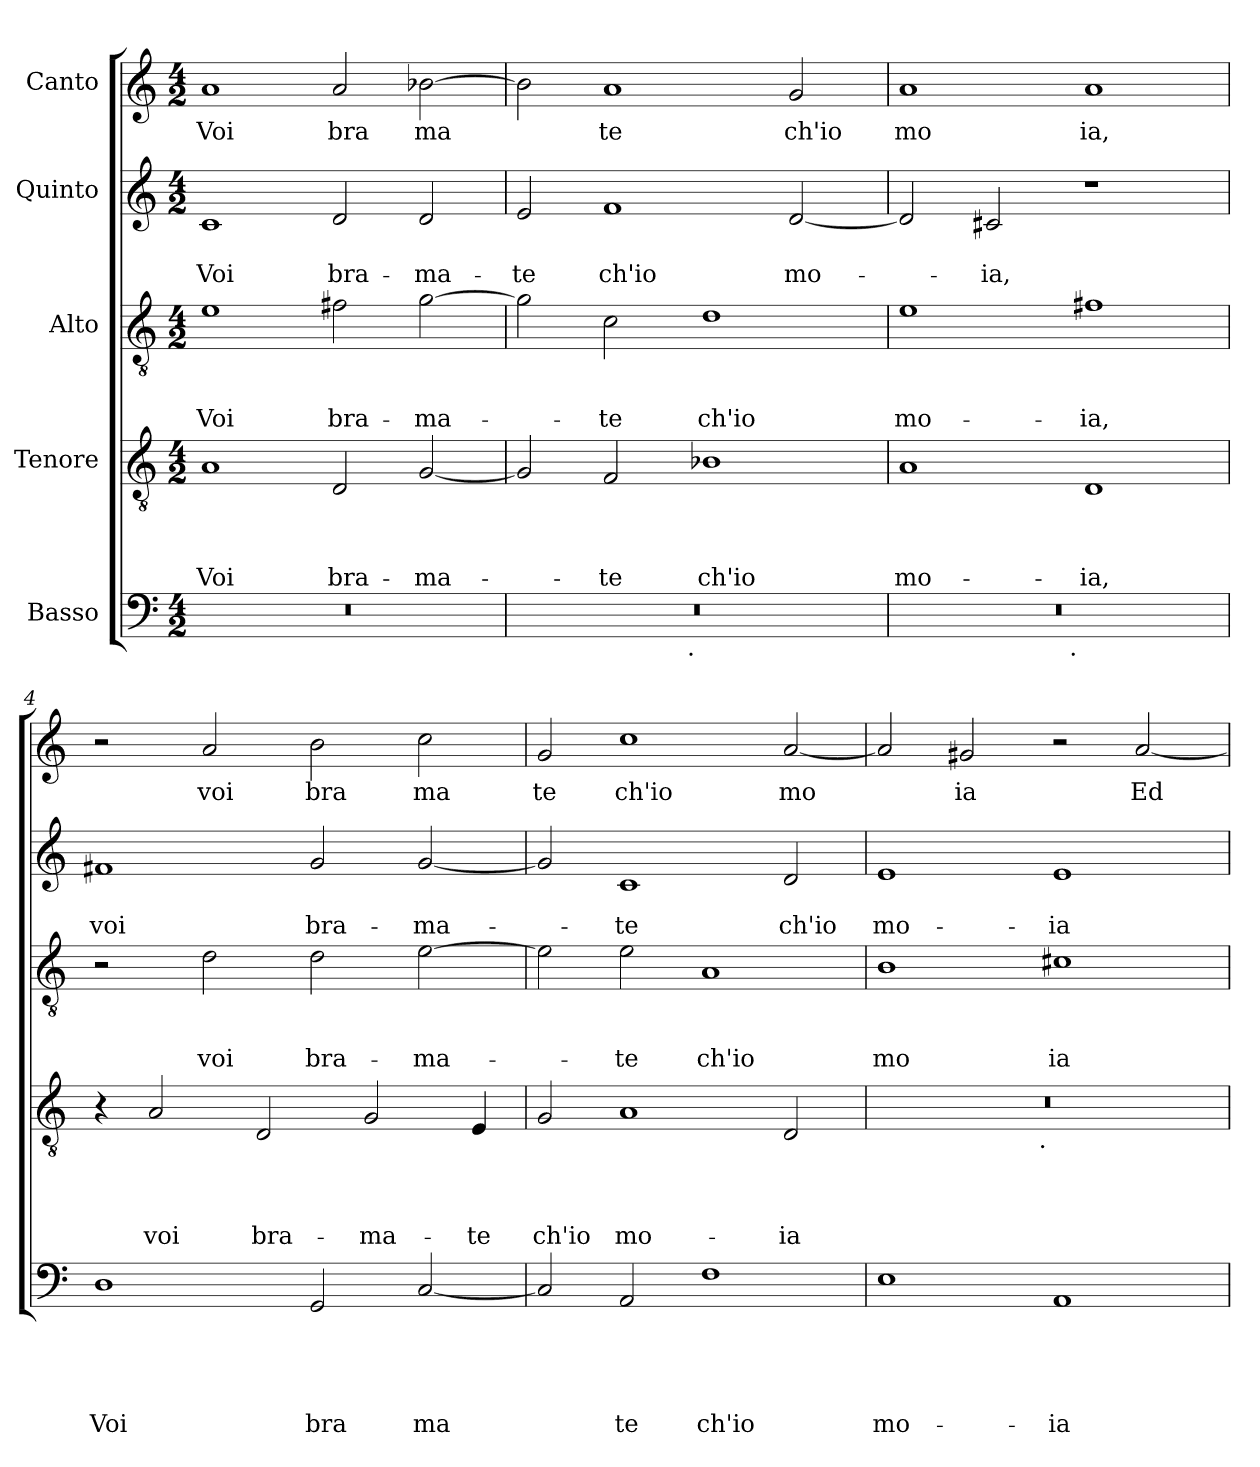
**kern	**text	**text	**text	**text	**text	**kern	**text	**text	**text	**text	**kern	**text	**text	**text	**kern	**text	**text	**kern	**text
*part5	*part5	*part5	*part5	*part5	*part5	*part4	*part4	*part4	*part4	*part4	*part3	*part3	*part3	*part3	*part2	*part2	*part2	*part1	*part1
*staff5	*staff5	*staff5	*staff5	*staff5	*staff5	*staff4	*staff4	*staff4	*staff4	*staff4	*staff3	*staff3	*staff3	*staff3	*staff2	*staff2	*staff2	*staff1	*staff1
*I"Basso	*	*	*	*	*	*I"Tenore	*	*	*	*	*I"Alto	*	*	*	*I"Quinto	*	*	*I"Canto	*
*clefF4	*	*	*	*	*	*clefGv2	*	*	*	*	*clefGv2	*	*	*	*clefG2	*	*	*clefG2	*
*k[]	*	*	*	*	*	*k[]	*	*	*	*	*k[]	*	*	*	*k[]	*	*	*k[]	*
*C:	*	*	*	*	*	*C:	*	*	*	*	*C:	*	*	*	*C:	*	*	*C:	*
*M4/2	*	*	*	*	*	*M4/2	*	*	*	*	*M4/2	*	*	*	*M4/2	*	*	*M4/2	*
=1	=1	=1	=1	=1	=1	=1	=1	=1	=1	=1	=1	=1	=1	=1	=1	=1	=1	=1	=1
!	!	!	!	!	!	!	!	!	!	!LO:LY:b	!	!	!	!LO:LY:b	!	!	!LO:LY:b	!	!LO:LY:b
0r	.	.	.	.	.	1A	.	.	.	Voi	1e	.	.	Voi	1c	.	Voi	1a	Voi
!	!	!	!	!	!	!	!	!	!	!LO:LY:b	!	!	!	!LO:LY:b	!	!	!LO:LY:b	!	!LO:LY:b
.	.	.	.	.	.	2D/	.	.	.	bra-	2f#X\	.	.	bra-	2d/	.	bra-	2a/	bra
!	!	!	!	!	!	!	!	!	!	!LO:LY:b	!	!	!	!LO:LY:b	!	!	!LO:LY:b	!	!LO:LY:b
.	.	.	.	.	.	[<2G/	.	.	.	-ma-	[>2g\	.	.	-ma-	2d/	.	-ma-	[>2b-X\	ma
=2	=2	=2	=2	=2	=2	=2	=2	=2	=2	=2	=2	=2	=2	=2	=2	=2	=2	=2	=2
!	!	!	!	!	!	!	!	!	!	!	!	!	!	!	!	!	!LO:LY:b	!	!
*^	*	*	*	*	*	*	*	*	*	*	*	*	*	*	*	*	*	*	*
0r	2ryy	.	.	.	.	.	2G/]	.	.	.	.	2g\]	.	.	.	2e/	.	-te	2b-\]	.
!	!	!	!	!	!	!	!	!	!	!	!LO:LY:b	!	!	!	!LO:LY:b	!	!	!LO:LY:b	!	!LO:LY:b
.	4...ryy	.	.	.	.	.	2F/	.	.	.	-te	2c\	.	.	-te	1f	.	ch'io	1a	te
!	!LO:TX:b:t=.	!	!	!	!	!	!	!	!	!	!	!	!	!	!	!	!	!	!	!
.	1ryy	.	.	.	.	.	.	.	.	.	.	.	.	.	.	.	.	.	.	.
!	!	!	!	!	!	!	!	!	!	!	!LO:LY:b	!	!	!	!LO:LY:b	!	!	!	!	!
.	.	.	.	.	.	.	1B-X	.	.	.	ch'io	1d	.	.	ch'io	.	.	.	.	.
!	!	!	!	!	!	!	!	!	!	!	!	!	!	!	!	!	!	!LO:LY:b	!	!LO:LY:b
.	.	.	.	.	.	.	.	.	.	.	.	.	.	.	.	[<2d/	.	mo-	2g/	ch'io
.	32ryy	.	.	.	.	.	.	.	.	.	.	.	.	.	.	.	.	.	.	.
=3	=3	=3	=3	=3	=3	=3	=3	=3	=3	=3	=3	=3	=3	=3	=3	=3	=3	=3	=3	=3
!	!	!	!	!	!	!	!	!	!	!	!LO:LY:b	!	!	!	!LO:LY:b	!	!	!	!	!LO:LY:b
0r	2ryy	.	.	.	.	.	1A	.	.	.	mo-	1e	.	.	mo-	2d/]	.	.	1a	mo
!	!	!	!	!	!	!	!	!	!	!	!	!	!	!	!	!	!	!LO:LY:b	!	!
.	4...ryy	.	.	.	.	.	.	.	.	.	.	.	.	.	.	2c#X/	.	-ia,	.	.
!	!LO:TX:b:t=.	!	!	!	!	!	!	!	!	!	!	!	!	!	!	!	!	!	!	!
.	1ryy	.	.	.	.	.	.	.	.	.	.	.	.	.	.	.	.	.	.	.
!	!	!	!	!	!	!	!	!	!	!	!LO:LY:b	!	!	!	!LO:LY:b	!	!	!	!	!LO:LY:b
.	.	.	.	.	.	.	1D	.	.	.	-ia,	1f#X	.	.	-ia,	1r	.	.	1a	ia,
.	32ryy	.	.	.	.	.	.	.	.	.	.	.	.	.	.	.	.	.	.	.
=4	=4	=4	=4	=4	=4	=4	=4	=4	=4	=4	=4	=4	=4	=4	=4	=4	=4	=4	=4	=4
!	!	!	!	!	!	!LO:LY:b	!	!	!	!	!	!	!	!	!	!	!	!LO:LY:b	!	!
*v	*v	*	*	*	*	*	*	*	*	*	*	*	*	*	*	*	*	*	*	*
1D	.	.	.	.	Voi	4r	.	.	.	.	2r	.	.	.	1f#X	.	voi	2r	.
!	!	!	!	!	!	!	!	!	!	!LO:LY:b	!	!	!	!	!	!	!	!	!
.	.	.	.	.	.	2A/	.	.	.	voi	.	.	.	.	.	.	.	.	.
!	!	!	!	!	!	!	!	!	!	!	!	!	!	!LO:LY:b	!	!	!	!	!LO:LY:b
.	.	.	.	.	.	.	.	.	.	.	2d\	.	.	voi	.	.	.	2a/	voi
!	!	!	!	!	!	!	!	!	!	!LO:LY:b	!	!	!	!	!	!	!	!	!
.	.	.	.	.	.	2D/	.	.	.	bra-	.	.	.	.	.	.	.	.	.
!	!	!	!	!	!LO:LY:b	!	!	!	!	!	!	!	!	!LO:LY:b	!	!	!LO:LY:b	!	!LO:LY:b
2GG/	.	.	.	.	bra	.	.	.	.	.	2d\	.	.	bra-	2g/	.	bra-	2b\	bra
!	!	!	!	!	!	!	!	!	!	!LO:LY:b	!	!	!	!	!	!	!	!	!
.	.	.	.	.	.	2G/	.	.	.	-ma-	.	.	.	.	.	.	.	.	.
!	!	!	!	!	!LO:LY:b	!	!	!	!	!	!	!	!	!LO:LY:b	!	!	!LO:LY:b	!	!LO:LY:b
[<2C/	.	.	.	.	ma	.	.	.	.	.	[>2e\	.	.	-ma-	[<2g/	.	-ma-	2cc\	ma
!	!	!	!	!	!	!	!	!	!	!LO:LY:b	!	!	!	!	!	!	!	!	!
.	.	.	.	.	.	4E/	.	.	.	-te	.	.	.	.	.	.	.	.	.
=5	=5	=5	=5	=5	=5	=5	=5	=5	=5	=5	=5	=5	=5	=5	=5	=5	=5	=5	=5
!	!	!	!	!	!	!	!	!	!	!LO:LY:b	!	!	!	!	!	!	!	!	!LO:LY:b
2C/]	.	.	.	.	.	2G/	.	.	.	ch'io	2e\]	.	.	.	2g/]	.	.	2g</	te
!	!	!	!	!	!LO:LY:b	!	!	!	!	!LO:LY:b	!	!	!	!LO:LY:b	!	!	!LO:LY:b	!	!LO:LY:b
2AA/	.	.	.	.	te	1A	.	.	.	mo-	2e\	.	.	-te	1c	.	-te	1cc	ch'io
!	!	!	!	!	!LO:LY:b	!	!	!	!	!	!	!	!	!LO:LY:b	!	!	!	!	!
1F	.	.	.	.	ch'io	.	.	.	.	.	1A	.	.	ch'io	.	.	.	.	.
!	!	!	!	!	!	!	!	!	!	!LO:LY:b	!	!	!	!	!	!	!LO:LY:b	!	!LO:LY:b
.	.	.	.	.	.	2D/	.	.	.	-ia	.	.	.	.	2d/	.	ch'io	[<2a/	mo
!!LO:LB:g=z
=6	=6	=6	=6	=6	=6	=6	=6	=6	=6	=6	=6	=6	=6	=6	=6	=6	=6	=6	=6
!	!	!	!	!	!LO:LY:b	!	!	!	!	!	!	!	!	!LO:LY:b	!	!	!LO:LY:b	!	!
*	*	*	*	*	*	*^	*	*	*	*	*	*	*	*	*	*	*	*	*
1E	.	.	.	.	mo-	0r	2ryy	.	.	.	.	1B	.	.	mo	1e	.	mo-	2a/]	.
!	!	!	!	!	!	!	!	!	!	!	!	!	!	!	!	!	!	!	!	!LO:LY:b
.	.	.	.	.	.	.	4...ryy	.	.	.	.	.	.	.	.	.	.	.	2g#X/	ia
!	!	!	!	!	!	!	!LO:TX:b:t=.	!	!	!	!	!	!	!	!	!	!	!	!	!
.	.	.	.	.	.	.	1ryy	.	.	.	.	.	.	.	.	.	.	.	.	.
!	!	!	!	!	!LO:LY:b	!	!	!	!	!	!	!	!	!	!LO:LY:b	!	!	!LO:LY:b	!	!
1AA	.	.	.	.	-ia	.	.	.	.	.	.	1c#X	.	.	ia	1e	.	-ia	2r	.
!	!	!	!	!	!	!	!	!	!	!	!	!	!	!	!	!	!	!	!	!LO:LY:b
.	.	.	.	.	.	.	.	.	.	.	.	.	.	.	.	.	.	.	[<2a/	Ed
.	.	.	.	.	.	.	32ryy	.	.	.	.	.	.	.	.	.	.	.	.	.
*	*	*	*	*	*	*v	*v	*	*	*	*	*	*	*	*	*	*	*	*	*
=	=	=	=	=	=	=	=	=	=	=	=	=	=	=	=	=	=	=	=
*-	*-	*-	*-	*-	*-	*-	*-	*-	*-	*-	*-	*-	*-	*-	*-	*-	*-	*-	*-
